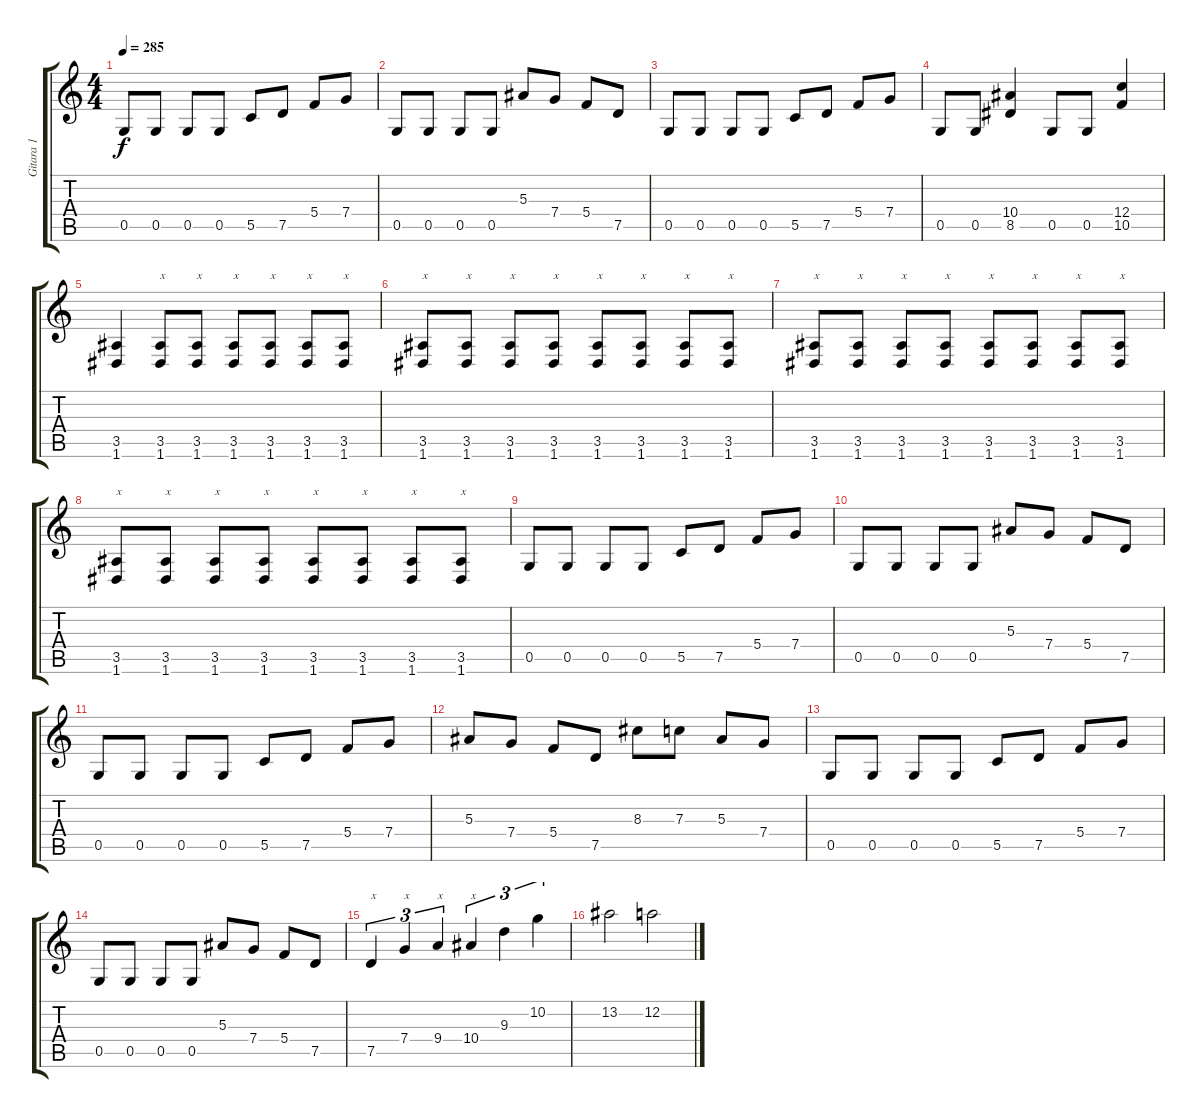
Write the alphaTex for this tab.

\track ("Gitara 1" "Gitara 1") {instrument distortionguitar}
\staff {score tabs}
\tuning (D4 A3 F3 C3 G2 D2) {hide}
\ts (4 4)
\tempo 285
\clef g2
\ks c
0.5.8{dy f} 0.5.8 0.5.8 0.5.8 5.5.8 7.5.8 5.4.8 7.4.8 |
0.5.8 0.5.8 0.5.8 0.5.8 5.3.8 7.4.8 5.4.8 7.5.8 |
0.5.8 0.5.8 0.5.8 0.5.8 5.5.8 7.5.8 5.4.8 7.4.8 |
0.5.8 0.5.8 (10.4 8.5).4 0.5.8 0.5.8 (12.4 10.5).4 |
(3.5 1.6).4 (3.5 1.6).8{txt "x"} (3.5 1.6).8{txt "x"} (3.5 1.6).8{txt "x"} (3.5 1.6).8{txt "x"} (3.5 1.6).8{txt "x"} (3.5 1.6).8{txt "x"} |
(3.5 1.6).8{txt "x"} (3.5 1.6).8{txt "x"} (3.5 1.6).8{txt "x"} (3.5 1.6).8{txt "x"} (3.5 1.6).8{txt "x"} (3.5 1.6).8{txt "x"} (3.5 1.6).8{txt "x"} (3.5 1.6).8{txt "x"} |
(3.5 1.6).8{txt "x"} (3.5 1.6).8{txt "x"} (3.5 1.6).8{txt "x"} (3.5 1.6).8{txt "x"} (3.5 1.6).8{txt "x"} (3.5 1.6).8{txt "x"} (3.5 1.6).8{txt "x"} (3.5 1.6).8{txt "x"} |
(3.5 1.6).8{txt "x"} (3.5 1.6).8{txt "x"} (3.5 1.6).8{txt "x"} (3.5 1.6).8{txt "x"} (3.5 1.6).8{txt "x"} (3.5 1.6).8{txt "x"} (3.5 1.6).8{txt "x"} (3.5 1.6).8{txt "x"} |
0.5.8 0.5.8 0.5.8 0.5.8 5.5.8 7.5.8 5.4.8 7.4.8 |
0.5.8 0.5.8 0.5.8 0.5.8 5.3.8 7.4.8 5.4.8 7.5.8 |
0.5.8 0.5.8 0.5.8 0.5.8 5.5.8 7.5.8 5.4.8 7.4.8 |
5.3.8 7.4.8 5.4.8 7.5.8 8.3.8 7.3.8 5.3.8 7.4.8 |
0.5.8 0.5.8 0.5.8 0.5.8 5.5.8 7.5.8 5.4.8 7.4.8 |
0.5.8 0.5.8 0.5.8 0.5.8 5.3.8 7.4.8 5.4.8 7.5.8 |
7.5.4{tu (3 2) txt "x"} 7.4.4{tu (3 2) txt "x"} 9.4.4{tu (3 2) txt "x"} 10.4.4{tu (3 2) txt "x"} 9.3.4{tu (3 2)} 10.2.4{tu (3 2)} |
13.2.2 12.2.2
